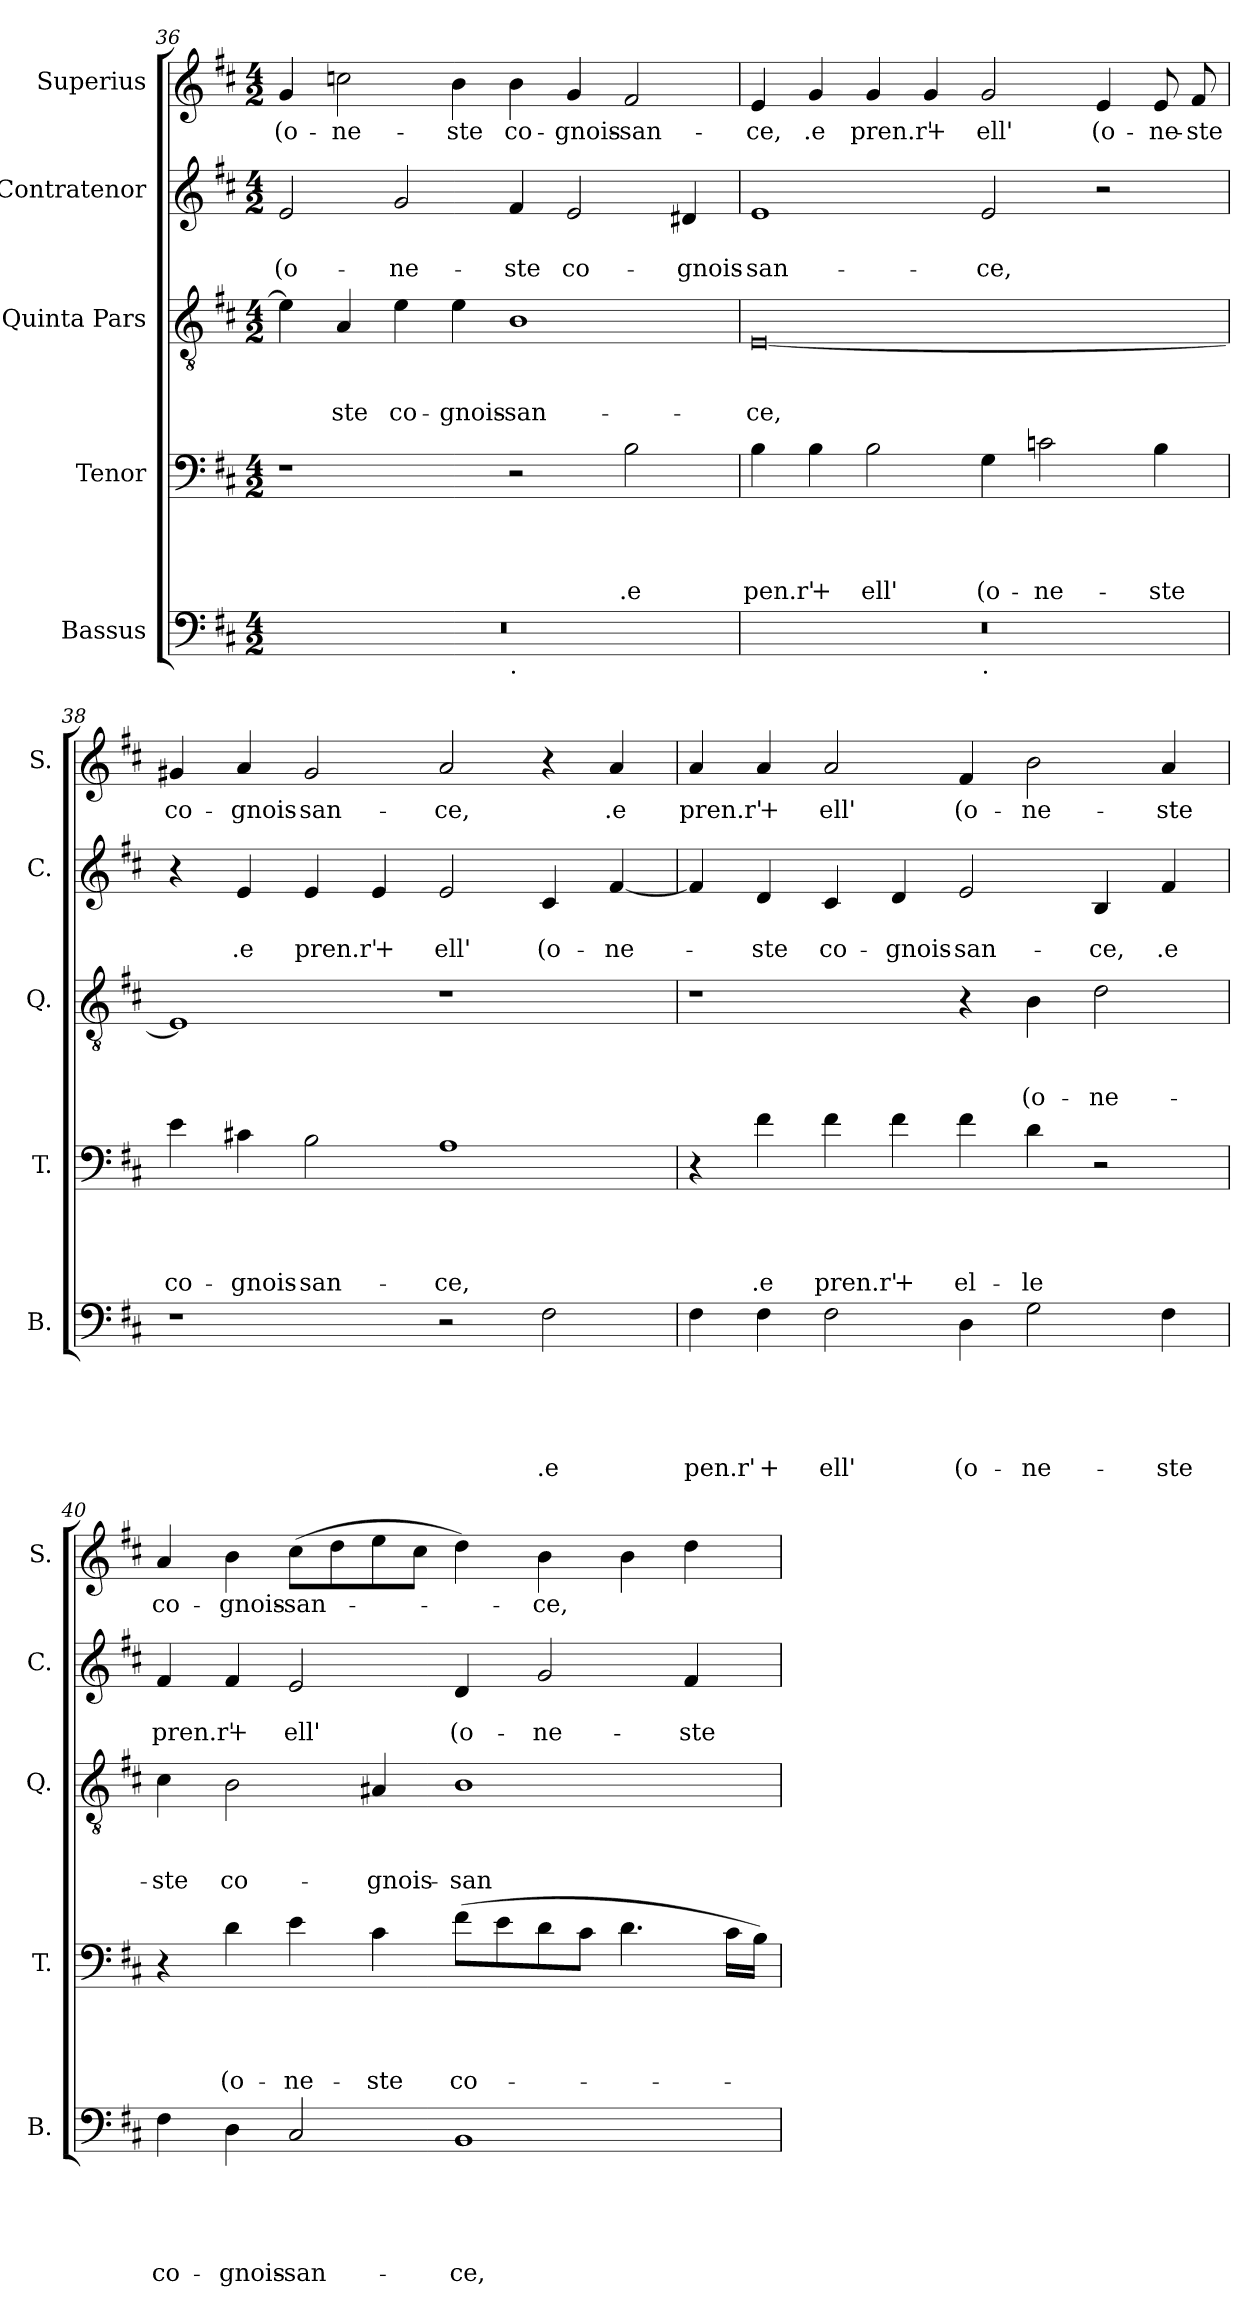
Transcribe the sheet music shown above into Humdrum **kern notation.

**kern	**text	**text	**text	**text	**text	**kern	**text	**text	**text	**text	**kern	**text	**text	**text	**kern	**text	**text	**kern	**text
*part5	*part5	*part5	*part5	*part5	*part5	*part4	*part4	*part4	*part4	*part4	*part3	*part3	*part3	*part3	*part2	*part2	*part2	*part1	*part1
*staff5	*staff5	*staff5	*staff5	*staff5	*staff5	*staff4	*staff4	*staff4	*staff4	*staff4	*staff3	*staff3	*staff3	*staff3	*staff2	*staff2	*staff2	*staff1	*staff1
*I"Bassus	*	*	*	*	*	*I"Tenor	*	*	*	*	*I"Quinta Pars	*	*	*	*I"Contratenor	*	*	*I"Superius	*
*I'B.	*	*	*	*	*	*I'T.	*	*	*	*	*I'Q.	*	*	*	*I'C.	*	*	*I'S.	*
*clefF4	*	*	*	*	*	*clefF4	*	*	*	*	*clefGv2	*	*	*	*clefG2	*	*	*clefG2	*
*k[f#c#]	*	*	*	*	*	*k[f#c#]	*	*	*	*	*k[f#c#]	*	*	*	*k[f#c#]	*	*	*k[f#c#]	*
*D:	*	*	*	*	*	*D:	*	*	*	*	*D:	*	*	*	*D:	*	*	*D:	*
*M4/2	*	*	*	*	*	*M4/2	*	*	*	*	*M4/2	*	*	*	*M4/2	*	*	*M4/2	*
=36	=36	=36	=36	=36	=36	=36	=36	=36	=36	=36	=36	=36	=36	=36	=36	=36	=36	=36	=36
!	!	!	!	!	!	!	!	!	!	!	!	!	!	!	!	!	!LO:LY:b	!	!LO:LY:b
*^	*	*	*	*	*	*	*	*	*	*	*	*	*	*	*	*	*	*	*
0r	1ryy	.	.	.	.	.	1r	.	.	.	.	4e\]	.	.	.	2e/	.	(o-	4g/	(o-
!	!	!	!	!	!	!	!	!	!	!	!	!	!	!	!LO:LY:b	!	!	!	!	!LO:LY:b
.	.	.	.	.	.	.	.	.	.	.	.	4A/	.	.	-ste	.	.	.	2ccn\	-ne-
!	!	!	!	!	!	!	!	!	!	!	!	!	!	!	!LO:LY:b	!	!	!LO:LY:b	!	!
.	.	.	.	.	.	.	.	.	.	.	.	4e\	.	.	co-	2g/	.	-ne-	.	.
!	!	!	!	!	!	!	!	!	!	!	!	!	!	!	!LO:LY:b	!	!	!	!	!LO:LY:b
.	.	.	.	.	.	.	.	.	.	.	.	4e\	.	.	-gnois-	.	.	.	4b\	-ste
!	!LO:TX:b:t=.	!	!	!	!	!	!	!	!	!	!	!	!	!	!	!	!	!	!	!
!	!	!	!	!	!	!	!	!	!	!	!	!	!	!	!LO:LY:b:rj	!	!	!LO:LY:b	!	!LO:LY:b
.	1ryy	.	.	.	.	.	2r	.	.	.	.	1B	.	.	-san-	4f#/	.	-ste	4b\	co-
!	!	!	!	!	!	!	!	!	!	!	!	!	!	!	!	!	!	!LO:LY:b	!	!LO:LY:b
.	.	.	.	.	.	.	.	.	.	.	.	.	.	.	.	2e/	.	co-	4g/	-gnois-
!	!	!	!	!	!	!	!	!	!	!	!LO:LY:b	!	!	!	!	!	!	!	!	!LO:LY:b:rj
.	.	.	.	.	.	.	2B\	.	.	.	.e	.	.	.	.	.	.	.	2f#/	-san-
!	!	!	!	!	!	!	!	!	!	!	!	!	!	!	!	!	!	!LO:LY:b	!	!
.	.	.	.	.	.	.	.	.	.	.	.	.	.	.	.	4d#X/	.	-gnois-	.	.
=37	=37	=37	=37	=37	=37	=37	=37	=37	=37	=37	=37	=37	=37	=37	=37	=37	=37	=37	=37	=37
!	!	!	!	!	!	!	!	!	!	!	!LO:LY:b	!	!	!	!LO:LY:b	!	!	!LO:LY:b	!	!LO:LY:b
0r	1ryy	.	.	.	.	.	4B\	.	.	.	pen.r'	[>0E	.	.	-ce,	1e	.	-san-	4e/	-ce,
!	!	!	!	!	!	!	!	!	!	!	!LO:LY:b	!	!	!	!	!	!	!	!	!LO:LY:b
.	.	.	.	.	.	.	4B\	.	.	.	+	.	.	.	.	.	.	.	4g/	.e
!	!	!	!	!	!	!	!	!	!	!	!LO:LY:b	!	!	!	!	!	!	!	!	!LO:LY:b
.	.	.	.	.	.	.	2B\	.	.	.	ell'	.	.	.	.	.	.	.	4g/	pren.r'
!	!	!	!	!	!	!	!	!	!	!	!	!	!	!	!	!	!	!	!	!LO:LY:b
.	.	.	.	.	.	.	.	.	.	.	.	.	.	.	.	.	.	.	4g/	+
!	!LO:TX:b:t=.	!	!	!	!	!	!	!	!	!	!	!	!	!	!	!	!	!	!	!
!	!	!	!	!	!	!	!	!	!	!	!LO:LY:b	!	!	!	!	!	!	!LO:LY:b	!	!LO:LY:b
.	1ryy	.	.	.	.	.	4G\	.	.	.	(o-	.	.	.	.	2e/	.	-ce,	2g/	ell'
!	!	!	!	!	!	!	!	!	!	!	!LO:LY:b	!	!	!	!	!	!	!	!	!
.	.	.	.	.	.	.	2cn\	.	.	.	-ne-	.	.	.	.	.	.	.	.	.
!	!	!	!	!	!	!	!	!	!	!	!	!	!	!	!	!	!	!	!	!LO:LY:b
.	.	.	.	.	.	.	.	.	.	.	.	.	.	.	.	2r	.	.	4e/	(o-
!	!	!	!	!	!	!	!	!	!	!	!LO:LY:b	!	!	!	!	!	!	!	!	!LO:LY:b
.	.	.	.	.	.	.	4B\	.	.	.	-ste	.	.	.	.	.	.	.	8e/	-ne-
!	!	!	!	!	!	!	!	!	!	!	!	!	!	!	!	!	!	!	!	!LO:LY:b:rj
.	.	.	.	.	.	.	.	.	.	.	.	.	.	.	.	.	.	.	8f#/	-ste
!!LO:PB:g=z
=38	=38	=38	=38	=38	=38	=38	=38	=38	=38	=38	=38	=38	=38	=38	=38	=38	=38	=38	=38	=38
!	!	!	!	!	!	!	!	!	!	!	!LO:LY:b	!	!	!	!	!	!	!	!	!LO:LY:b
*v	*v	*	*	*	*	*	*	*	*	*	*	*	*	*	*	*	*	*	*	*
1r	.	.	.	.	.	4e\	.	.	.	co-	1E]	.	.	.	4r	.	.	4g#X/	co-
!	!	!	!	!	!	!	!	!	!	!LO:LY:b	!	!	!	!	!	!	!LO:LY:b	!	!LO:LY:b
.	.	.	.	.	.	4c#X\	.	.	.	-gnois-	.	.	.	.	4e/	.	.e	4a/	-gnois-
!	!	!	!	!	!	!	!	!	!	!LO:LY:b:rj	!	!	!	!	!	!	!LO:LY:b	!	!LO:LY:b:rj
.	.	.	.	.	.	2B\	.	.	.	-san-	.	.	.	.	4e/	.	pren.r'	2g#/	-san-
!	!	!	!	!	!	!	!	!	!	!	!	!	!	!	!	!	!LO:LY:b	!	!
.	.	.	.	.	.	.	.	.	.	.	.	.	.	.	4e/	.	+	.	.
!	!	!	!	!	!	!	!	!	!	!LO:LY:b	!	!	!	!	!	!	!LO:LY:b	!	!LO:LY:b
2r	.	.	.	.	.	1A	.	.	.	-ce,	1r	.	.	.	2e/	.	ell'	2a/	-ce,
!	!	!	!	!	!LO:LY:b	!	!	!	!	!	!	!	!	!	!	!	!LO:LY:b	!	!
2F#\	.	.	.	.	.e	.	.	.	.	.	.	.	.	.	4c#/	.	(o-	4r	.
!	!	!	!	!	!	!	!	!	!	!	!	!	!	!	!	!	!LO:LY:b	!	!LO:LY:b
.	.	.	.	.	.	.	.	.	.	.	.	.	.	.	[<4f#/	.	-ne-	4a/	.e
=39	=39	=39	=39	=39	=39	=39	=39	=39	=39	=39	=39	=39	=39	=39	=39	=39	=39	=39	=39
!	!	!	!	!	!LO:LY:b	!	!	!	!	!	!	!	!	!	!	!	!	!	!LO:LY:b
4F#\	.	.	.	.	pen.r'	4r	.	.	.	.	1r	.	.	.	4f#/]	.	.	4a/	pren.r'
!	!	!	!	!	!LO:LY:b	!	!	!	!	!LO:LY:b	!	!	!	!	!	!	!LO:LY:b	!	!LO:LY:b
4F#\	.	.	.	.	+	4f#\	.	.	.	.e	.	.	.	.	4d/	.	-ste	4a/	+
!	!	!	!	!	!LO:LY:b	!	!	!	!	!LO:LY:b	!	!	!	!	!	!	!LO:LY:b	!	!LO:LY:b
2F#\	.	.	.	.	ell'	4f#\	.	.	.	pren.r'	.	.	.	.	4c#/	.	co-	2a/	ell'
!	!	!	!	!	!	!	!	!	!	!LO:LY:b	!	!	!	!	!	!	!LO:LY:b	!	!
.	.	.	.	.	.	4f#\	.	.	.	+	.	.	.	.	4d/	.	-gnois-	.	.
!	!	!	!	!	!LO:LY:b	!	!	!	!	!LO:LY:b	!	!	!	!	!	!	!LO:LY:b:rj	!	!LO:LY:b
4D\	.	.	.	.	(o-	4f#\	.	.	.	el-	4r	.	.	.	2e/	.	-san-	4f#/	(o-
!	!	!	!	!	!LO:LY:b	!	!	!	!	!LO:LY:b	!	!	!	!LO:LY:b	!	!	!	!	!LO:LY:b
2G\	.	.	.	.	-ne-	4d\	.	.	.	-le	4B\	.	.	(o-	.	.	.	2b\	-ne-
!	!	!	!	!	!	!	!	!	!	!	!	!	!	!LO:LY:b	!	!	!LO:LY:b	!	!
.	.	.	.	.	.	2r	.	.	.	.	2d\	.	.	-ne-	4B/	.	-ce,	.	.
!	!	!	!	!	!LO:LY:b	!	!	!	!	!	!	!	!	!	!	!	!LO:LY:b	!	!LO:LY:b
4F#\	.	.	.	.	-ste	.	.	.	.	.	.	.	.	.	4f#/	.	.e	4a/	-ste
=40	=40	=40	=40	=40	=40	=40	=40	=40	=40	=40	=40	=40	=40	=40	=40	=40	=40	=40	=40
!	!	!	!	!	!LO:LY:b	!	!	!	!	!	!	!	!	!LO:LY:b	!	!	!LO:LY:b	!	!LO:LY:b
4F#\	.	.	.	.	co-	4r	.	.	.	.	4c#\	.	.	-ste	4f#/	.	pren.r'	4a/	co-
!	!	!	!	!	!LO:LY:b	!	!	!	!	!LO:LY:b	!	!	!	!LO:LY:b	!	!	!LO:LY:b	!	!LO:LY:b
4D\	.	.	.	.	-gnois-	4d\	.	.	.	(o-	2B\	.	.	co-	4f#/	.	+	4b\	-gnois-
!	!	!	!	!	!LO:LY:b:rj	!	!	!	!	!LO:LY:b	!	!	!	!	!	!	!LO:LY:b	!	!LO:LY:b
2C#/	.	.	.	.	-san-	4e\	.	.	.	-ne-	.	.	.	.	2e/	.	ell'	(>8cc#\L	-san-
.	.	.	.	.	.	.	.	.	.	.	.	.	.	.	.	.	.	8dd\	.
!	!	!	!	!	!	!	!	!	!	!LO:LY:b	!	!	!	!LO:LY:b	!	!	!	!	!
.	.	.	.	.	.	4c#\	.	.	.	-ste	4A#X/	.	.	-gnois-	.	.	.	8ee\	.
.	.	.	.	.	.	.	.	.	.	.	.	.	.	.	.	.	.	8cc#\J	.
!	!	!	!	!	!LO:LY:b	!	!	!	!	!LO:LY:b	!	!	!	!LO:LY:b	!	!	!LO:LY:b	!	!
1BB	.	.	.	.	-ce,	(>8f#\L	.	.	.	co-	1B	.	.	-san-	4d/	.	(o-	4dd\)	.
.	.	.	.	.	.	8e\	.	.	.	.	.	.	.	.	.	.	.	.	.
!	!	!	!	!	!	!	!	!	!	!	!	!	!	!	!	!	!LO:LY:b	!	!LO:LY:b
.	.	.	.	.	.	8d\	.	.	.	.	.	.	.	.	2g/	.	-ne-	4b\	-ce,
.	.	.	.	.	.	8c#\J	.	.	.	.	.	.	.	.	.	.	.	.	.
.	.	.	.	.	.	4.d\	.	.	.	.	.	.	.	.	.	.	.	4b\	.
!	!	!	!	!	!	!	!	!	!	!	!	!	!	!	!	!	!LO:LY:b	!	!
.	.	.	.	.	.	.	.	.	.	.	.	.	.	.	4f#/	.	-ste	4dd\	.
.	.	.	.	.	.	16c#\LL	.	.	.	.	.	.	.	.	.	.	.	.	.
.	.	.	.	.	.	16B\JJ)	.	.	.	.	.	.	.	.	.	.	.	.	.
=	=	=	=	=	=	=	=	=	=	=	=	=	=	=	=	=	=	=	=
*-	*-	*-	*-	*-	*-	*-	*-	*-	*-	*-	*-	*-	*-	*-	*-	*-	*-	*-	*-
